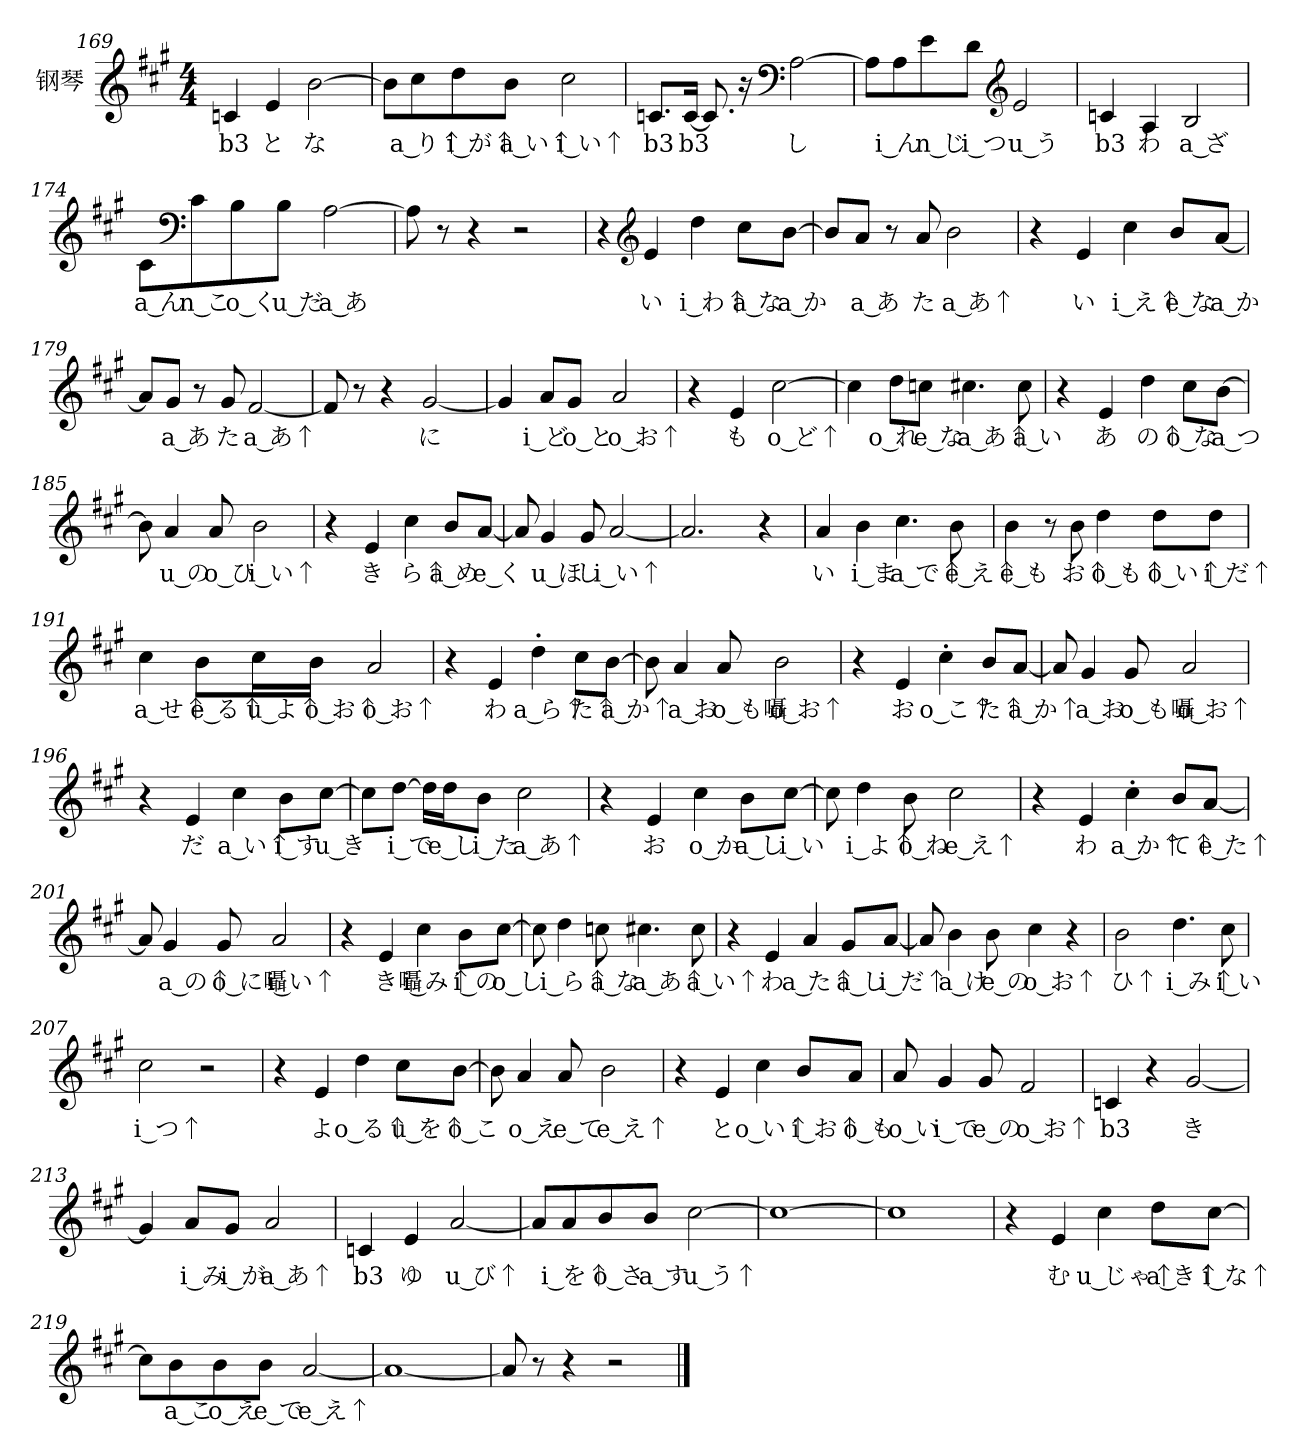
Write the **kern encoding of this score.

**kern	**text
*part1	*part1
*staff1	*staff1
*I"钢琴	*
*clefG2	*
*k[f#c#g#]	*
*M4/4	*
=169	=169
4cn	b3
4e	- と
[2b	- な
=170	=170
8bL]	.
8cc#	a り↑
8dd	i が↑
8bJ	a い↑
2cc#	i い↑
=171	=171
8.cnL	b3
[16cJk	b3
8.c]	.
16r	.
*clefF4	*
[2A	- し
=172	=172
8AL]	.
8A	i ん
8e	n じ
8dJ	i つ
*clefG2	*
2e	u う
=173	=173
4cn	b3
4A	- わ
2B	a ざ
=174	=174
8c#L	a ん
*clefF4	*
8c#	n こ
8B	o く
8BJ	u だ
[2A	a あ
=175	=175
8A]	.
8r	.
4r	.
2r	.
=176	=176
4r	.
*clefG2	*
4e	- い
4dd	i わ↑
8cc#L	a な
[8bJ	a か
=177	=177
8bL]	.
8aJ	a あ
8r	.
8a	- た
2b	a あ↑
=178	=178
4r	.
4e	- い
4cc#	i え↑
8bL	e な
[8aJ	a か
=179	=179
8aL]	.
8g#J	a あ
8r	.
8g#	- た
[2f#	a あ↑
=180	=180
8f#]	.
8r	.
4r	.
[2g#	- に
=181	=181
4g#]	.
8aL	i ど
8g#J	o と
2a	o お↑
=182	=182
4r	.
4e	- も
[2cc#	o ど↑
=183	=183
4cc#]	.
8ddL	o れ
8ccnJ	e な
4.cc#X	a あ↑
8cc#	a い
=184	=184
4r	.
4e	- あ
4dd	- の↑
8cc#L	o な
[8bJ	a つ
=185	=185
8b]	.
4a	u の
8a	o ひ
2b	i い↑
=186	=186
4r	.
4e	- き
4cc#	- ら↑
8bL	a め
[8aJ	e く
=187	=187
8a]	.
4g#	u ほ
8g#	- し
[2a	i い↑
=188	=188
2.a]	.
4r	.
=189	=189
4a	- い
4b	i ま
4.cc#	a で↑
8b	e え↑
=190	=190
4b	e も
8r	.
8b	- お↑
4dd	o も↑
8ddL	o い↑
8ddJ	i だ↑
=191	=191
4cc#	a せ↑
8bL	e る↑
16cc#L	u よ↑
16bJJ	o お↑
2a	o お↑
=192	=192
4r	.
4e	- わ
4dd'	a ら↑
8cc#L	- た↑
[8bJ	a か↑
=193	=193
8b]	.
4a	a お
8a	o も囁
2b	o お↑
=194	=194
4r	.
4e	- お
4cc#'	o こ↑
8bL	- た↑
[8aJ	a か↑
=195	=195
8a]	.
4g#	a お
8g#	o も囁
2a	o お↑
=196	=196
4r	.
4e	- だ
4cc#	a い↑
8bL	i す
[8cc#J	u き
=197	=197
8cc#L]	.
[8ddJ	i で
16ddLL]	.
16ddJ	e し
8bJ	i た
2cc#	a あ↑
=198	=198
4r	.
4e	- お
4cc#	o か
8bL	a し
[8cc#J	i い
=199	=199
8cc#]	.
4dd	i よ↑
8b	o ね
2cc#	e え↑
=200	=200
4r	.
4e	- わ
4cc#'	a か↑
8bL	- て↑
[8aJ	e た↑
=201	=201
8a]	.
4g#	a の↑
8g#	o に囁
2a	i い↑
=202	=202
4r	.
4e	- き囁
4cc#	i み↑
8bL	i の
[8cc#J	o し
=203	=203
8cc#]	.
4dd	i ら↑
8ccn	a な
4.cc#X	a あ↑
8cc#	a い↑
=204	=204
4r	.
4e	- わ
4a	a た↑
8g#L	a し
[8aJ	i だ↑
=205	=205
8a]	.
4b	a け
8b	e の
4cc#	o お↑
4r	.
=206	=206
2b	- ひ↑
4.dd	i み↑
8cc#	i い
=207	=207
2cc#	i つ↑
2r	.
=208	=208
4r	.
4e	- よ
4dd	o る↑
8cc#L	u を↑
[8bJ	o こ
=209	=209
8b]	.
4a	o え
8a	e て
2b	e え↑
=210	=210
4r	.
4e	- と
4cc#	o い↑
8bL	i お↑
8aJ	o も
=211	=211
8a	o い
4g#	i で
8g#	e の
2f#	o お↑
=212	=212
4cn	b3
4r	.
[2g#	- き
=213	=213
4g#]	.
8aL	i み
8g#J	i が
2a	a あ↑
=214	=214
4cn	b3
4e	- ゆ
[2a	u び↑
=215	=215
8aL]	.
8a	i を↑
8b	o さ
8bJ	a す
[2cc#	u う↑
=216	=216
1cc#_	.
=217	=217
1cc#]	.
=218	=218
4r	.
4e	- む
4cc#	u じゃ↑
8ddL	a き↑
[8cc#J	i な↑
=219	=219
8cc#L]	.
8b	a こ
8b	o え
8bJ	e で
[2a	e え↑
=220	=220
1a_	.
=221	=221
8a]	.
8r	.
4r	.
2r	.
==	==
*-	*-
